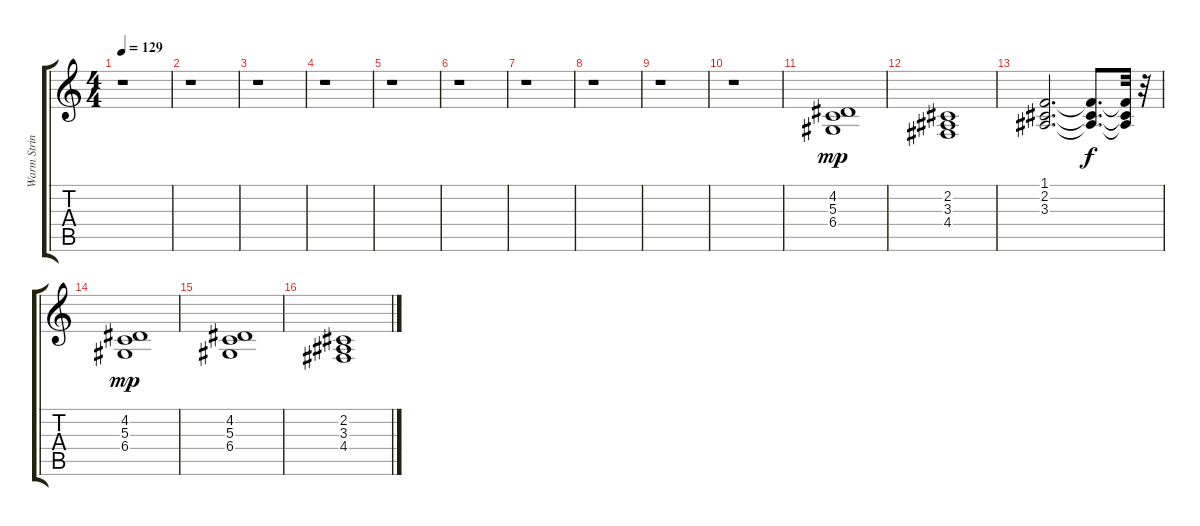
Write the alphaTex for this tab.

\track ("Warm Strin" "Warm Strin") {instrument pad2warm}
\staff {score tabs}
\tuning (E4 B3 G3 D3 A2 E2) {hide}
\ts (4 4)
\tempo 129
\clef g2
\ks c
r.1{dy mp} |
r.1 |
r.1 |
r.1 |
r.1 |
r.1 |
r.1 |
r.1 |
r.1 |
r.1 |
(4.2 5.3 6.4).1 |
(2.2 3.3 4.4).1 |
(1.1 2.2 3.3).2{d} (1.1{t} 2.2{t} 3.3{t}).8{d dy f} (1.1{t} 2.2{t} 3.3{t}).32 r.32 |
(4.2 5.3 6.4).1{dy mp} |
(4.2 5.3 6.4).1 |
(2.2 3.3 4.4).1
